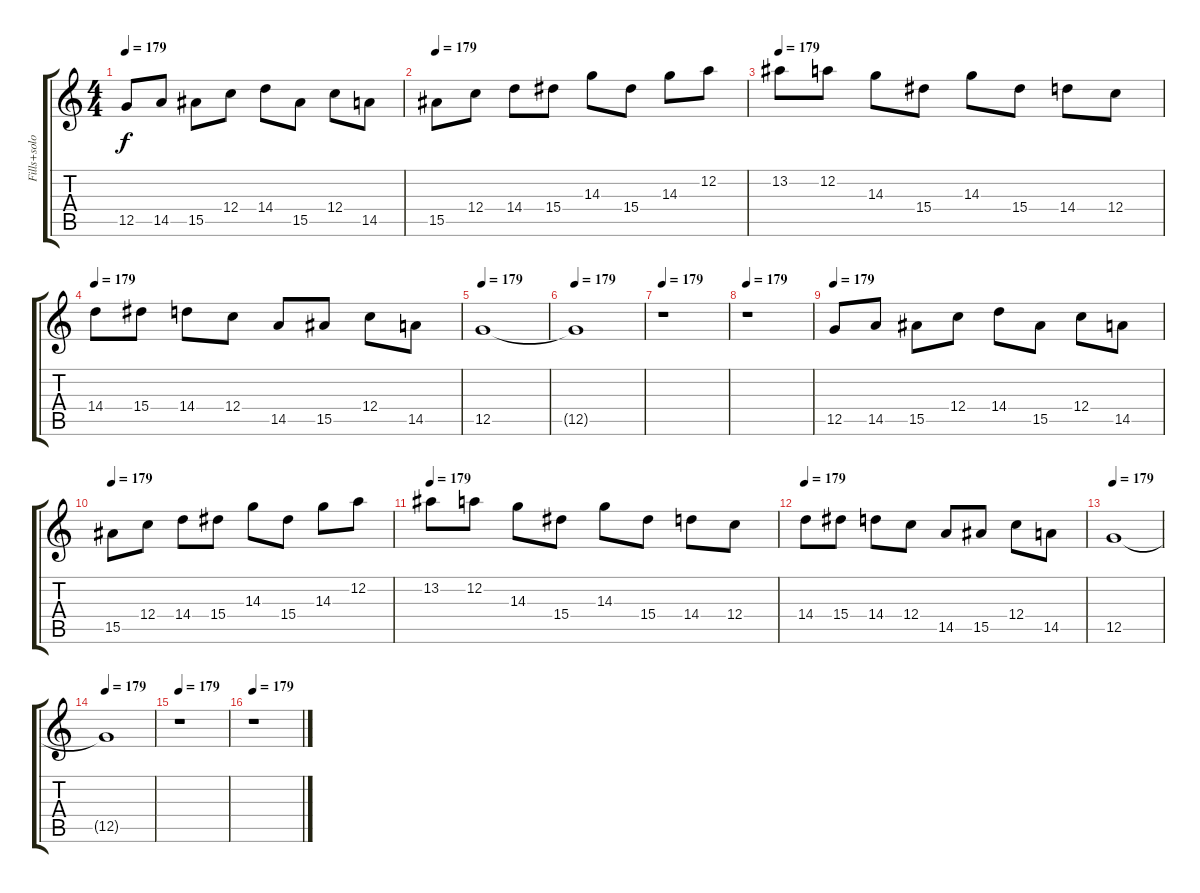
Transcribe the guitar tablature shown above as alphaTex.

\track ("Fills+solo" "Fills+solo") {instrument distortionguitar}
\staff {score tabs}
\tuning (D4 A3 F3 C3 G2 D2) {hide}
\ts (4 4)
\tempo 179
\clef g2
\ks c
12.5.8{dy f volume 11 balance 8} 14.5.8 15.5.8 12.4.8 14.4.8 15.5.8 12.4.8 14.5.8 |
\tempo 179
15.5.8 12.4.8 14.4.8 15.4.8 14.3.8 15.4.8 14.3.8 12.2.8 |
\tempo 179
13.2.8 12.2.8 14.3.8 15.4.8 14.3.8 15.4.8 14.4.8 12.4.8 |
\tempo 179
14.4.8 15.4.8 14.4.8 12.4.8 14.5.8 15.5.8 12.4.8 14.5.8 |
\tempo 179
12.5.1{volume 0} |
\tempo 179
12.5{t}.1 |
\tempo 179
r.1 |
\tempo 179
r.1 |
\tempo 179
12.5.8{volume 11 balance 8} 14.5.8 15.5.8 12.4.8 14.4.8 15.5.8 12.4.8 14.5.8 |
\tempo 179
15.5.8 12.4.8 14.4.8 15.4.8 14.3.8 15.4.8 14.3.8 12.2.8 |
\tempo 179
13.2.8 12.2.8 14.3.8 15.4.8 14.3.8 15.4.8 14.4.8 12.4.8 |
\tempo 179
14.4.8 15.4.8 14.4.8 12.4.8 14.5.8 15.5.8 12.4.8 14.5.8 |
\tempo 179
12.5.1{volume 0} |
\tempo 179
12.5{t}.1 |
\tempo 179
r.1 |
\tempo 179
r.1
